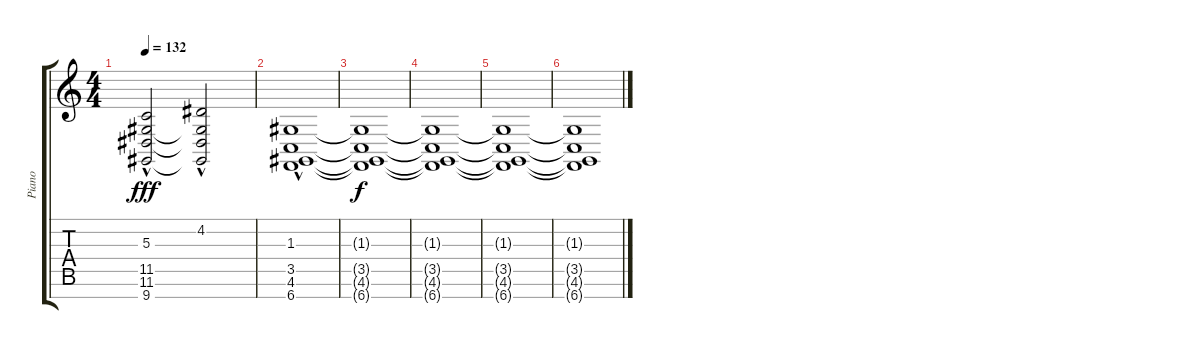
\track ("Piano" "Piano") {instrument acousticgrandpiano}
\staff {score tabs}
\tuning (E4 B3 G3 D3 A2 E2 B1) {hide}
\ts (4 4)
\tempo 132
\clef g2
\ks c
(5.3{hac} 11.5{hac} 11.6{hac} 9.7{hac}).2{dy fff} (4.2{hac} 11.5{t} 11.6{t} 9.7{t}).2 |
(1.3{hac} 3.5{hac} 4.6{hac} 6.7{hac}).1 |
(1.3{t} 3.5{t} 4.6{t} 6.7{t}).1{dy f} |
(1.3{t} 3.5{t} 4.6{t} 6.7{t}).1 |
(1.3{t} 3.5{t} 4.6{t} 6.7{t}).1 |
(1.3{t} 3.5{t} 4.6{t} 6.7{t}).1
